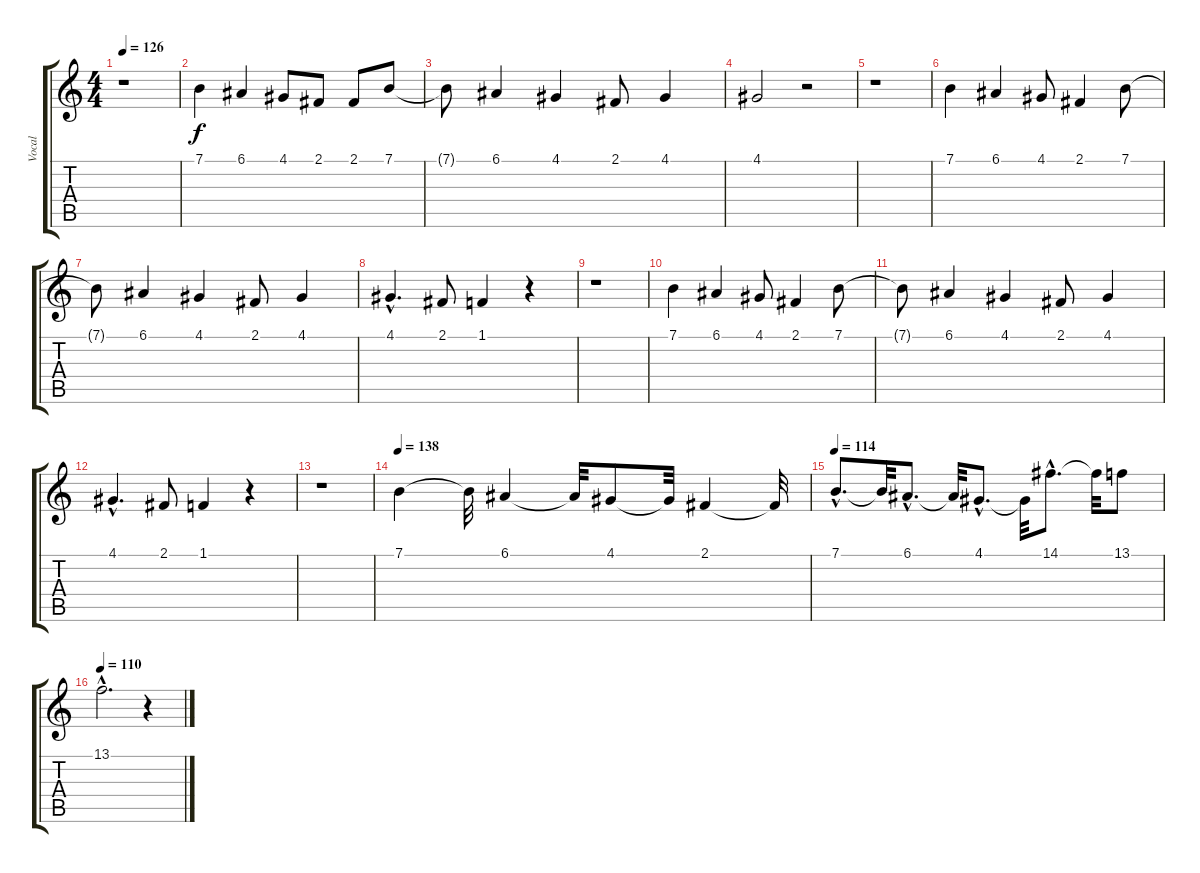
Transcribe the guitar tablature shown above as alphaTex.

\track ("Vocal" "Vocal") {instrument tenorsax}
\staff {score tabs}
\tuning (E4 B3 G3 D3 A2 E2) {hide}
\ts (4 4)
\tempo 126
\clef g2
\ks c
r.1{dy f} |
7.1.4 6.1.4 4.1.8 2.1.8 2.1.8 7.1.8 |
7.1{t}.8 6.1.4 4.1.4 2.1.8 4.1.4 |
4.1.2 r.2 |
r.1 |
7.1.4 6.1.4 4.1.8 2.1.4 7.1.8 |
7.1{t}.8 6.1.4 4.1.4 2.1.8 4.1.4 |
4.1{hac}.4{d} 2.1.8 1.1.4 r.4 |
r.1 |
7.1.4 6.1.4 4.1.8 2.1.4 7.1.8 |
7.1{t}.8 6.1.4 4.1.4 2.1.8 4.1.4 |
4.1{hac}.4{d} 2.1.8 1.1.4 r.4 |
r.1 |
\tempo 138
7.1.4 7.1{t}.32 6.1.4 6.1{t}.32 4.1.8 4.1{t}.32 2.1.4 2.1{t}.32 |
\tempo 114
7.1{hac}.8{d} 7.1{t}.32 6.1{hac}.8{d} 6.1{t}.32 4.1{hac}.8{d} 4.1{t}.32 14.1{hac}.8{d} 14.1{t}.32 13.1.8 |
\tempo 110
13.1{hac}.2{d} r.4
